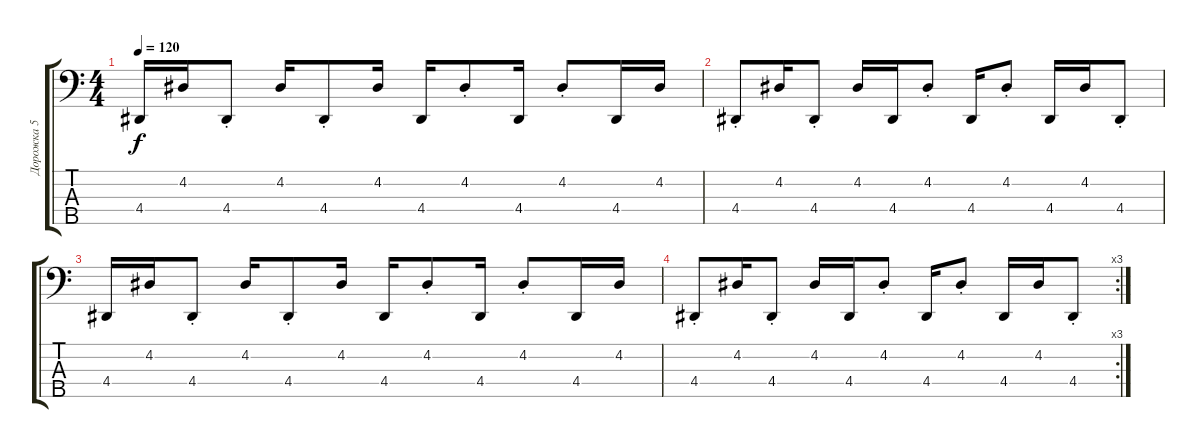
\track ("Дорожка 5" "Дорожка 5") {instrument electricbassfinger}
\staff {score tabs}
\tuning (E2 B1 Gb1 B0 Ab0) {hide}
\ts (4 4)
\tempo 120
\clef f4
\ks c
4.4.16{dy f} 4.2.16 4.4{st}.8 4.2.16 4.4{st}.8 4.2.16 4.4.16 4.2{st}.8 4.4.16 4.2{st}.8 4.4.16 4.2.16 |
4.4{st}.8 4.2.16 4.4{st}.8 4.2.16 4.4.16 4.2{st}.8 4.4.16 4.2{st}.8 4.4.16 4.2.16 4.4{st}.8 |
4.4.16 4.2.16 4.4{st}.8 4.2.16 4.4{st}.8 4.2.16 4.4.16 4.2{st}.8 4.4.16 4.2{st}.8 4.4.16 4.2.16 |
\rc 3
4.4{st}.8 4.2.16 4.4{st}.8 4.2.16 4.4.16 4.2{st}.8 4.4.16 4.2{st}.8 4.4.16 4.2.16 4.4{st}.8
